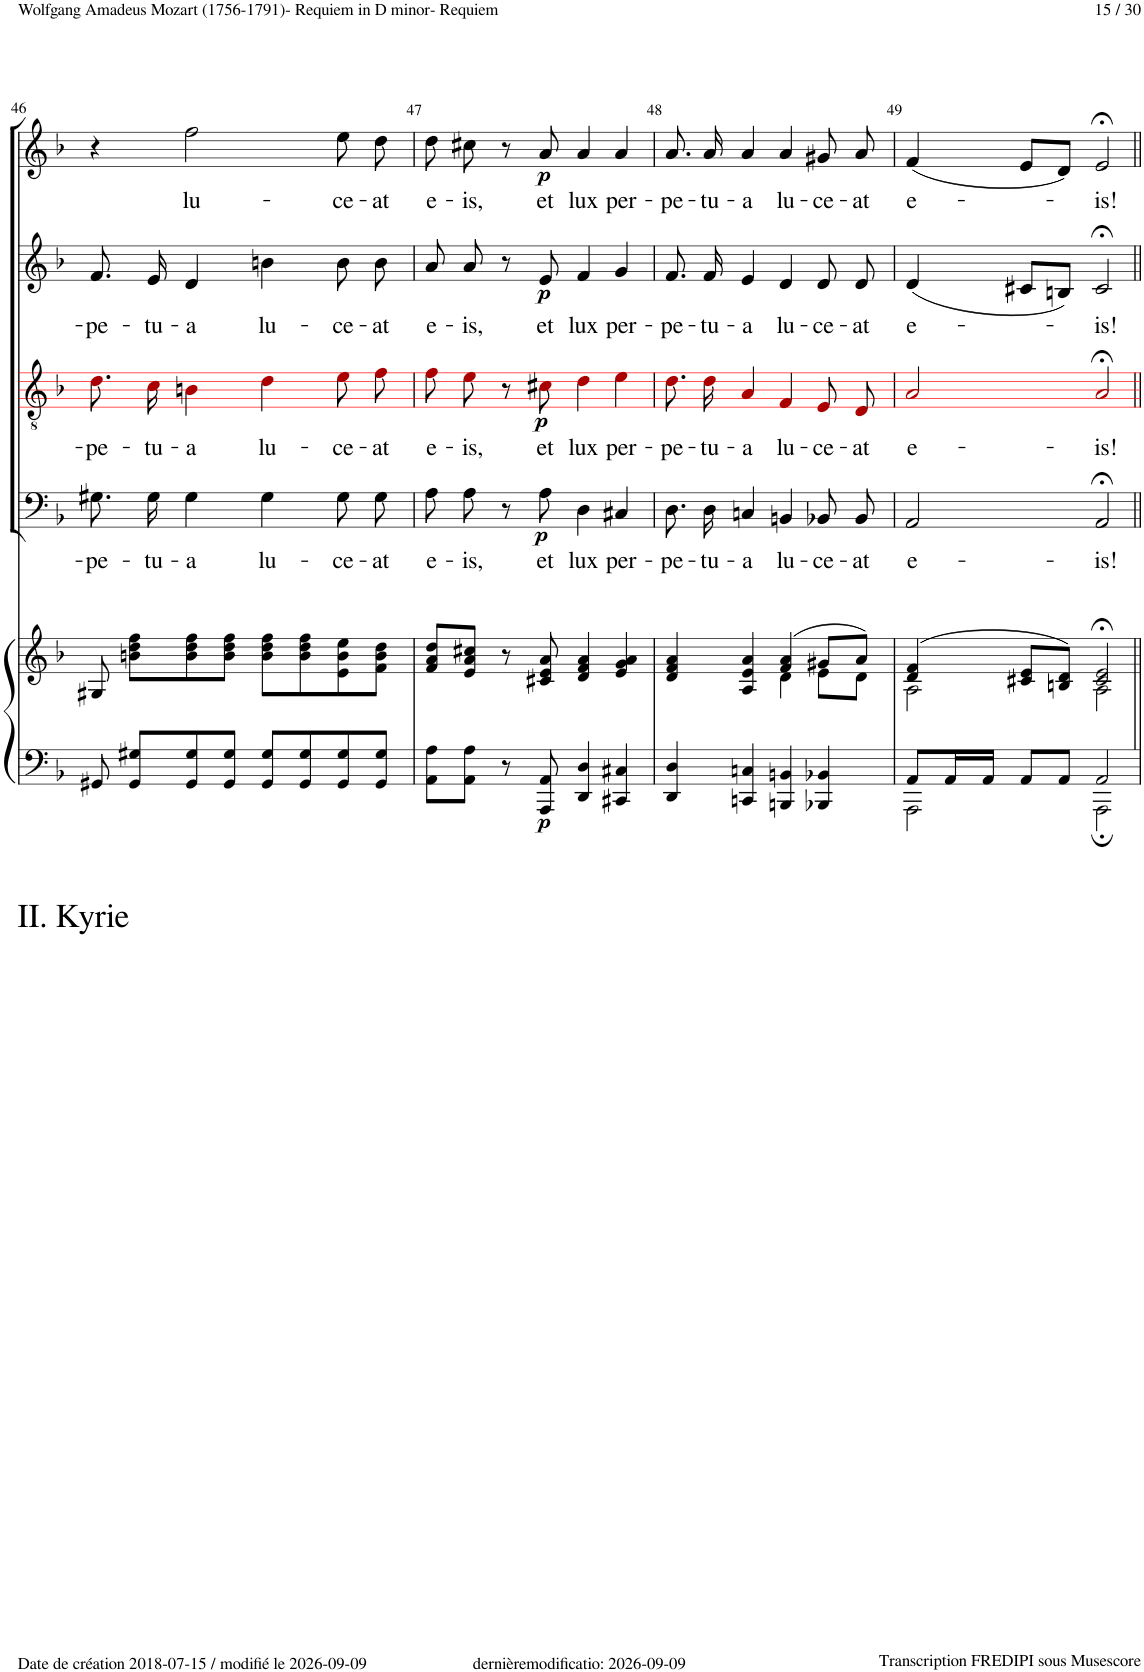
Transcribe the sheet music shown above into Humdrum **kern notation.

**kern	**kern	**dynam	**kern	**text	**dynam	**kern	**text	**dynam	**kern	**text	**dynam	**kern	**text	**dynam
*part5	*part5	*part5	*part4	*part4	*part4	*part3	*part3	*part3	*part2	*part2	*part2	*part1	*part1	*part1
*staff6	*staff5	*staff5/6	*staff4	*staff4	*staff4	*staff3	*staff3	*staff3	*staff2	*staff2	*staff2	*staff1	*staff1	*staff1
*I"Piano	*	*	*I"Basso Chorus	*	*	*I"Tenor Chorus	*	*	*I"Alto Chorus	*	*	*I"Soprano Chorus	*	*
*I'Pno	*	*	*I'Ch	*	*	*	*	*	*I'Ch	*	*	*I'Ch	*	*
!!LO:PB:g=z
*clefF4	*clefG2	*	*clefF4	*	*	*clefGv2	*	*	*clefG2	*	*	*clefG2	*	*
*	*	*	*	*	*	*ITrd8c14	*	*	*	*	*	*	*	*
*k[b-]	*k[b-]	*	*k[b-]	*	*	*k[b-]	*	*	*k[b-]	*	*	*k[b-]	*	*
*M4/4	*M4/4	*	*M4/4	*	*	*M4/4	*	*	*M4/4	*	*	*M4/4	*	*
*met(c)	*met(c)	*	*met(c)	*	*	*met(c)	*	*	*met(c)	*	*	*met(c)	*	*
=46	=46	=46	=46	=46	=46	=46	=46	=46	=46	=46	=46	=46	=46	=46
!	!	!	!	!LO:LY:b	!	!	!LO:LY:b	!	!	!LO:LY:b	!	!	!	!
8GG#X/	8G#X/	.	8.G#X!\L	-pe-	.	8.d!i\L	-pe-	.	8.f!/	-pe-	.	4r	.	.
8GG#/ 8G#X/L	8bn\ 8dd\ 8ff\L	.	.	.	.	.	.	.	.	.	.	.	.	.
!	!	!	!	!LO:LY:b	!	!	!LO:LY:b	!	!	!LO:LY:b	!	!	!	!
.	.	.	16G#!\Jk	-tu-	.	16c!i\Jk	-tu-	.	16e!/	-tu-	.	.	.	.
!	!	!	!	!LO:LY:b	!	!	!LO:LY:b	!	!	!LO:LY:b	!	!	!LO:LY:b	!
8GG#/ 8G#/	8b\ 8dd\ 8ff\	.	4G#!\	-a	.	4Bn!i\	-a	.	4d!/	-a	.	2ff!\	lu-	.
8GG#/ 8G#/J	8b\ 8dd\ 8ff\J	.	.	.	.	.	.	.	.	.	.	.	.	.
!	!	!	!	!LO:LY:b	!	!	!LO:LY:b	!	!	!LO:LY:b	!	!	!	!
8GG#/ 8G#/L	8b\ 8dd\ 8ff\L	.	4G#!\	lu-	.	4d!i\	lu-	.	4bn!\	lu-	.	.	.	.
8GG#/ 8G#/	8b\ 8dd\ 8ff\	.	.	.	.	.	.	.	.	.	.	.	.	.
!	!	!	!	!LO:LY:b	!	!	!LO:LY:b	!	!	!LO:LY:b	!	!	!LO:LY:b	!
8GG#/ 8G#/	8e\ 8b\ 8ee\	.	8G#!\L	-ce-	.	8e!i\L	-ce-	.	8b!\	-ce-	.	8ee!\	-ce-	.
!	!	!	!	!LO:LY:b	!	!	!LO:LY:b	!	!	!LO:LY:b	!	!	!LO:LY:b	!
8GG#/ 8G#/J	8f\ 8b\ 8dd\J	.	8G#!\J	-at	.	8f!i\J	-at	.	8b!\	-at	.	8dd!\	-at	.
=47	=47	=47	=47	=47	=47	=47	=47	=47	=47	=47	=47	=47	=47	=47
!	!	!	!	!LO:LY:b	!	!	!LO:LY:b	!	!	!LO:LY:b	!	!	!LO:LY:b	!
8AA\ 8A\L	8f/ 8a/ 8dd/L	.	8A!\L	e-	.	8f!i\L	e-	.	8a!/	e-	.	8dd!\	e-	.
!	!	!	!	!LO:LY:b	!	!	!LO:LY:b	!	!	!LO:LY:b	!	!	!LO:LY:b	!
8AA\ 8A\J	8e/ 8a/ 8cc#X/J	.	8A!\J	-is,	.	8e!i\J	-is,	.	8a!/	-is,	.	8cc#X!\	-is,	.
8r	8r	.	8r	.	.	8r	.	.	8r	.	.	8r	.	.
!	!	!LO:DY:b=2	!	!LO:LY:b	!LO:DY:b	!	!LO:LY:b	!LO:DY:b	!	!LO:LY:b	!LO:DY:b	!	!LO:LY:b	!LO:DY:b
8AAA/ 8AA/	8c#X/ 8e/ 8a/	p	8A!\	et	p	8c#X!i\	et	p	8e!/	et	p	8a!/	et	p
!	!	!	!	!LO:LY:b	!	!	!LO:LY:b	!	!	!LO:LY:b	!	!	!LO:LY:b	!
4DD/ 4D/	4d/ 4f/ 4a/	.	4D!\	lux	.	4d!i\	lux	.	4f!/	lux	.	4a!/	lux	.
!	!	!	!	!LO:LY:b	!	!	!LO:LY:b	!	!	!LO:LY:b	!	!	!LO:LY:b	!
4CC#X/ 4C#X/	4e/ 4g/ 4a/	.	4C#X!/	per-	.	4e!i\	per-	.	4g!/	per-	.	4a!/	per-	.
=48	=48	=48	=48	=48	=48	=48	=48	=48	=48	=48	=48	=48	=48	=48
*	*^	*	*	*	*	*	*	*	*	*	*	*	*	*
!	!	!	!	!	!LO:LY:b	!	!	!LO:LY:b	!	!	!LO:LY:b	!	!	!LO:LY:b	!
4DD/ 4D/	4d/ 4f/ 4a/	2ryy	.	8.D!\L	-pe-	.	8.d!i\L	-pe-	.	8.f!/	-pe-	.	8.a!/	-pe-	.
!	!	!	!	!	!LO:LY:b	!	!	!LO:LY:b	!	!	!LO:LY:b	!	!	!LO:LY:b	!
.	.	.	.	16D!\Jk	-tu-	.	16d!i\Jk	-tu-	.	16f!/	-tu-	.	16a!/	-tu-	.
!	!	!	!	!	!LO:LY:b	!	!	!LO:LY:b	!	!	!LO:LY:b	!	!	!LO:LY:b	!
4CCn/ 4Cn/	4A/ 4e/ 4a/	.	.	4Cn!/	-a	.	4A!i/	-a	.	4e!/	-a	.	4a!/	-a	.
!	!	!	!	!	!LO:LY:b	!	!	!LO:LY:b	!	!	!LO:LY:b	!	!	!LO:LY:b	!
4BBBn/ 4BBn/	(4f/ 4a/	4d\	.	4BBn!/	lu-	.	4F!i/	lu-	.	4d!/	lu-	.	4a!/	lu-	.
!	!	!	!	!	!LO:LY:b	!	!	!LO:LY:b	!	!	!LO:LY:b	!	!	!LO:LY:b	!
4BBB-X/ 4BB-X/	8g#X/L	8e\L	.	8BB-X!/L	-ce-	.	8E!i/L	-ce-	.	8d!/	-ce-	.	8g#X!/	-ce-	.
!	!	!	!	!	!LO:LY:b	!	!	!LO:LY:b	!	!	!LO:LY:b	!	!	!LO:LY:b	!
.	8a/J)	8d\J	.	8BB-!/J	-at	.	8D!i/J	-at	.	8d!/	-at	.	8a!/	-at	.
=49	=49	=49	=49	=49	=49	=49	=49	=49	=49	=49	=49	=49	=49	=49	=49
*^	*	*	*	*	*	*	*	*	*	*	*	*	*	*	*
!	!	!	!	!	!	!LO:LY:b	!	!	!LO:LY:b	!	!	!LO:LY:b	!	!	!LO:LY:b	!
8AA/L	2AAA\	(4d/ 4f/	2A\	.	2AA!/	e-	.	2A!i/	e-	.	(4d!/	e-	.	(4f!/	e-	.
16AA/L	.	.	.	.	.	.	.	.	.	.	.	.	.	.	.	.
16AA/JJ	.	.	.	.	.	.	.	.	.	.	.	.	.	.	.	.
8AA/L	.	8c#X/ 8e/L	.	.	.	.	.	.	.	.	8c#X!/L	.	.	8e!/L	.	.
8AA/J	.	8Bn/ 8d/J)	.	.	.	.	.	.	.	.	8Bn!/J)	.	.	8d!/J)	.	.
!	!	!	!	!	!	!LO:LY:b	!	!	!LO:LY:b	!	!	!LO:LY:b	!	!	!LO:LY:b	!
2AA/	2AAA;\	2c#/;< 2e/;<	2A\	.	2AA;<!/	-is!	.	2A;<!i/	-is!	.	2c#;<!/	-is!	.	2e;<Z!/	-is!	.
*v	*v	*	*	*	*	*	*	*	*	*	*	*	*	*	*	*
*	*v	*v	*	*	*	*	*	*	*	*	*	*	*	*	*
=	=	=	=	=	=	=	=	=	=	=	=	=	=	=
*-	*-	*-	*-	*-	*-	*-	*-	*-	*-	*-	*-	*-	*-	*-
